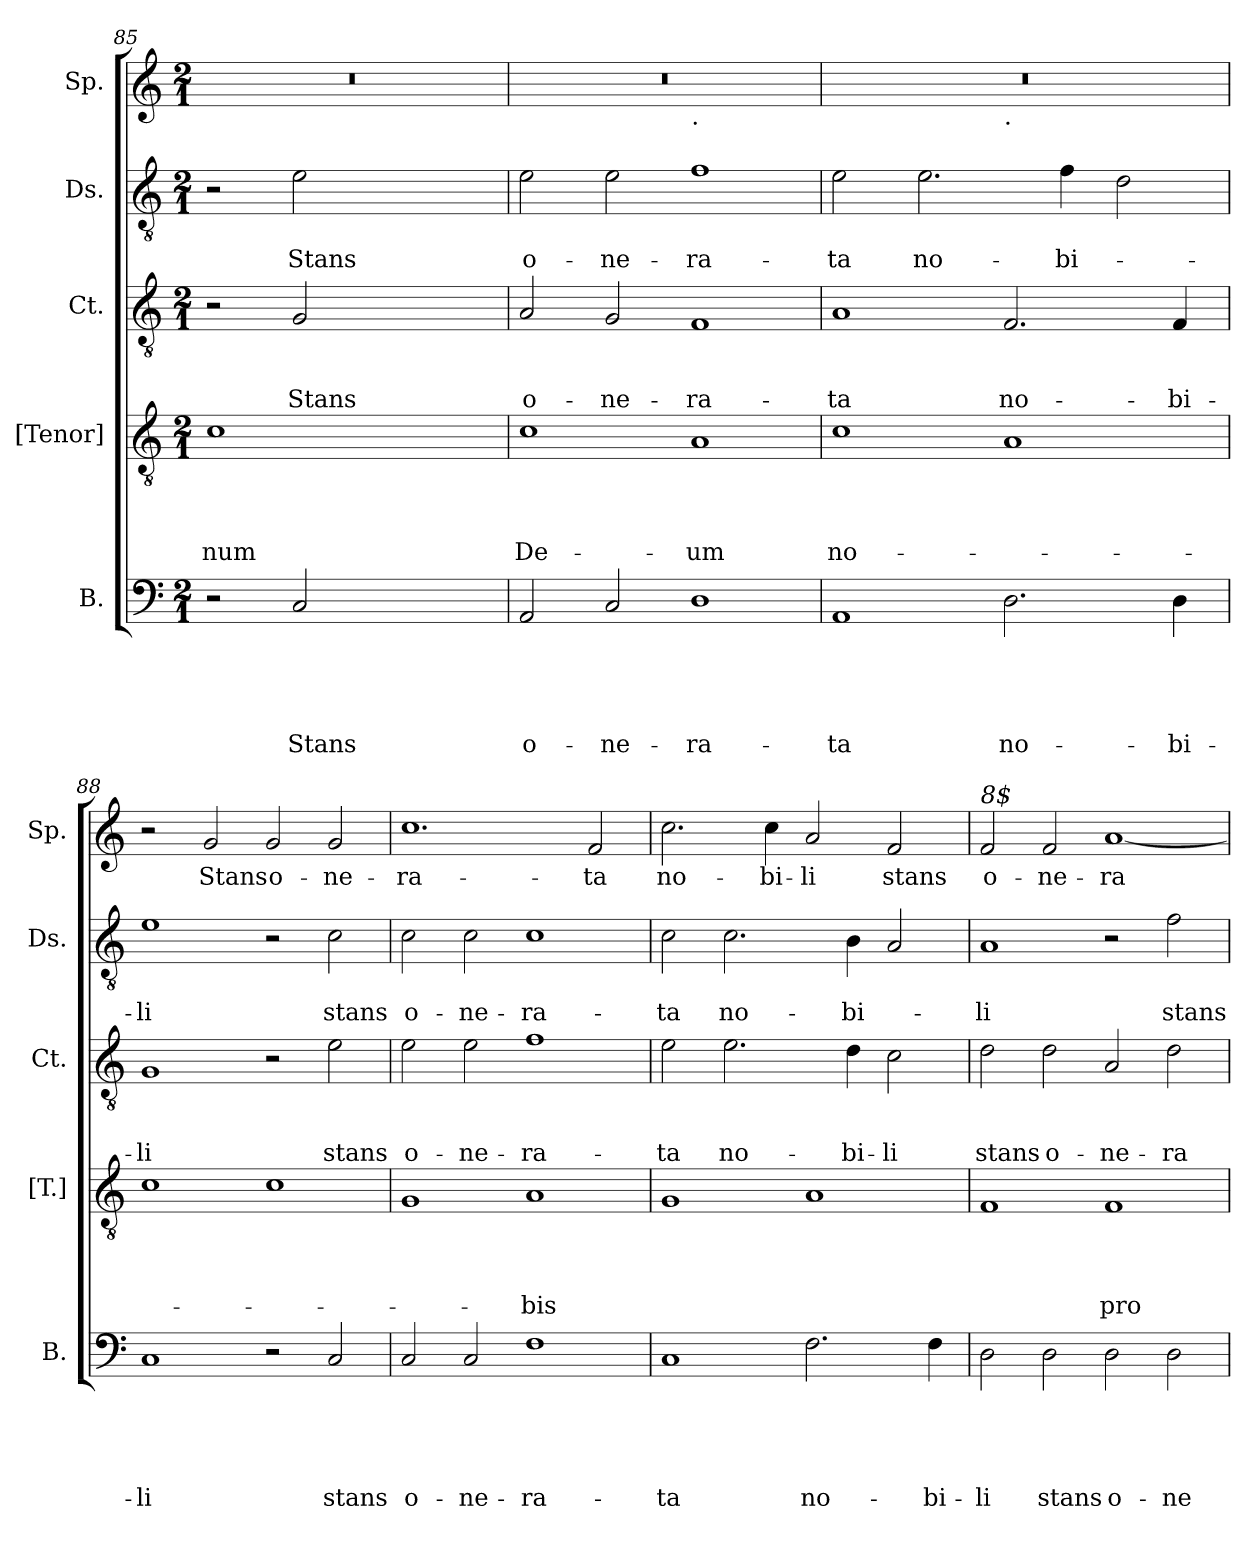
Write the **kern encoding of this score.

**kern	**text	**text	**text	**text	**text	**kern	**text	**text	**text	**text	**kern	**text	**text	**text	**kern	**text	**text	**kern	**text
*part5	*part5	*part5	*part5	*part5	*part5	*part4	*part4	*part4	*part4	*part4	*part3	*part3	*part3	*part3	*part2	*part2	*part2	*part1	*part1
*staff5	*staff5	*staff5	*staff5	*staff5	*staff5	*staff4	*staff4	*staff4	*staff4	*staff4	*staff3	*staff3	*staff3	*staff3	*staff2	*staff2	*staff2	*staff1	*staff1
*I"B.	*	*	*	*	*	*I"[Tenor]	*	*	*	*	*I"Ct.	*	*	*	*I"Ds.	*	*	*I"Sp.	*
*I'B.	*	*	*	*	*	*I'[T.]	*	*	*	*	*I'Ct.	*	*	*	*I'Ds.	*	*	*I'Sp.	*
!!LO:LB:g=z
*clefF4	*	*	*	*	*	*clefGv2	*	*	*	*	*clefGv2	*	*	*	*clefGv2	*	*	*clefG2	*
*k[]	*	*	*	*	*	*k[]	*	*	*	*	*k[]	*	*	*	*k[]	*	*	*k[]	*
*C:	*	*	*	*	*	*C:	*	*	*	*	*C:	*	*	*	*C:	*	*	*C:	*
*M2/1	*	*	*	*	*	*M2/1	*	*	*	*	*M2/1	*	*	*	*M2/1	*	*	*M2/1	*
=85	=85	=85	=85	=85	=85	=85	=85	=85	=85	=85	=85	=85	=85	=85	=85	=85	=85	=85	=85
!	!	!	!	!	!	!	!	!	!	!LO:LY:b	!	!	!	!	!	!	!	!	!
2r	.	.	.	.	.	1c	.	.	.	-num	2r	.	.	.	2r	.	.	0r	.
!	!	!	!	!	!LO:LY:b	!	!	!	!	!	!	!	!	!LO:LY:b	!	!	!LO:LY:b	!	!
2C/	.	.	.	.	Stans	.	.	.	.	.	2G/	.	.	Stans	2e\	.	Stans	.	.
1ryy	.	.	.	.	.	1ryy	.	.	.	.	1ryy	.	.	.	1ryy	.	.	.	.
=86	=86	=86	=86	=86	=86	=86	=86	=86	=86	=86	=86	=86	=86	=86	=86	=86	=86	=86	=86
!	!	!	!	!	!LO:LY:b	!	!	!	!	!LO:LY:b:rj	!	!	!	!LO:LY:b	!	!	!LO:LY:b	!	!
*	*	*	*	*	*	*	*	*	*	*	*	*	*	*	*	*	*	*^	*
2AA/	.	.	.	.	o-	1c	.	.	.	De-	2A/	.	.	o-	2e\	.	o-	0r	1ryy	.
!	!	!	!	!	!LO:LY:b	!	!	!	!	!	!	!	!	!LO:LY:b	!	!	!LO:LY:b	!	!	!
2C/	.	.	.	.	-ne-	.	.	.	.	.	2G/	.	.	-ne-	2e\	.	-ne-	.	.	.
!	!	!	!	!	!	!	!	!	!	!	!	!	!	!	!	!	!	!	!LO:TX:b:t=.	!
!	!	!	!	!	!LO:LY:b	!	!	!	!	!LO:LY:b	!	!	!	!LO:LY:b	!	!	!LO:LY:b	!	!	!
1D	.	.	.	.	-ra-	1A	.	.	.	-um	1F	.	.	-ra-	1f	.	-ra-	.	1ryy	.
=87	=87	=87	=87	=87	=87	=87	=87	=87	=87	=87	=87	=87	=87	=87	=87	=87	=87	=87	=87	=87
!	!	!	!	!	!LO:LY:b	!	!	!	!	!LO:LY:b	!	!	!	!LO:LY:b	!	!	!LO:LY:b	!	!	!
1AA	.	.	.	.	-ta	1c	.	.	.	no-	1A	.	.	-ta	2e\	.	-ta	0r	1ryy	.
!	!	!	!	!	!	!	!	!	!	!	!	!	!	!	!	!	!LO:LY:b	!	!	!
.	.	.	.	.	.	.	.	.	.	.	.	.	.	.	2.e\	.	no-	.	.	.
!	!	!	!	!	!	!	!	!	!	!	!	!	!	!	!	!	!	!	!LO:TX:b:t=.	!
!	!	!	!	!	!LO:LY:b	!	!	!	!	!	!	!	!	!LO:LY:b	!	!	!	!	!	!
2.D\	.	.	.	.	no-	1A	.	.	.	.	2.F/	.	.	no-	.	.	.	.	1ryy	.
!	!	!	!	!	!	!	!	!	!	!	!	!	!	!	!	!	!LO:LY:b	!	!	!
.	.	.	.	.	.	.	.	.	.	.	.	.	.	.	4f\	.	-bi-	.	.	.
.	.	.	.	.	.	.	.	.	.	.	.	.	.	.	2d\	.	.	.	.	.
!	!	!	!	!	!LO:LY:b	!	!	!	!	!	!	!	!	!LO:LY:b	!	!	!	!	!	!
4D\	.	.	.	.	-bi-	.	.	.	.	.	4F/	.	.	-bi-	.	.	.	.	.	.
=88	=88	=88	=88	=88	=88	=88	=88	=88	=88	=88	=88	=88	=88	=88	=88	=88	=88	=88	=88	=88
!	!	!	!	!	!LO:LY:b:rj	!	!	!	!	!	!	!	!	!LO:LY:b:rj	!	!	!LO:LY:b:rj	!	!	!
*	*	*	*	*	*	*	*	*	*	*	*	*	*	*	*	*	*	*v	*v	*
1C	.	.	.	.	-li	1c	.	.	.	.	1G	.	.	-li	1e	.	-li	2r	.
!	!	!	!	!	!	!	!	!	!	!	!	!	!	!	!	!	!	!	!LO:LY:b
.	.	.	.	.	.	.	.	.	.	.	.	.	.	.	.	.	.	2g/	Stans
!	!	!	!	!	!	!	!	!	!	!	!	!	!	!	!	!	!	!	!LO:LY:b
2r	.	.	.	.	.	1c	.	.	.	.	2r	.	.	.	2r	.	.	2g/	o-
!	!	!	!	!	!LO:LY:b	!	!	!	!	!	!	!	!	!LO:LY:b	!	!	!LO:LY:b	!	!LO:LY:b
2C/	.	.	.	.	stans	.	.	.	.	.	2e\	.	.	stans	2c\	.	stans	2g/	-ne-
=89	=89	=89	=89	=89	=89	=89	=89	=89	=89	=89	=89	=89	=89	=89	=89	=89	=89	=89	=89
!	!	!	!	!	!LO:LY:b	!	!	!	!	!	!	!	!	!LO:LY:b	!	!	!LO:LY:b	!	!LO:LY:b
2C/	.	.	.	.	o-	1G	.	.	.	.	2e\	.	.	o-	2c\	.	o-	1.cc	-ra-
!	!	!	!	!	!LO:LY:b	!	!	!	!	!	!	!	!	!LO:LY:b	!	!	!LO:LY:b	!	!
2C/	.	.	.	.	-ne-	.	.	.	.	.	2e\	.	.	-ne-	2c\	.	-ne-	.	.
!	!	!	!	!	!LO:LY:b	!	!	!	!	!LO:LY:b	!	!	!	!LO:LY:b	!	!	!LO:LY:b	!	!
1F	.	.	.	.	-ra-	1A	.	.	.	-bis	1f	.	.	-ra-	1c	.	-ra-	.	.
!	!	!	!	!	!	!	!	!	!	!	!	!	!	!	!	!	!	!	!LO:LY:b
.	.	.	.	.	.	.	.	.	.	.	.	.	.	.	.	.	.	2f/	-ta
=90	=90	=90	=90	=90	=90	=90	=90	=90	=90	=90	=90	=90	=90	=90	=90	=90	=90	=90	=90
!	!	!	!	!	!LO:LY:b	!	!	!	!	!	!	!	!	!LO:LY:b	!	!	!LO:LY:b	!	!LO:LY:b
1C	.	.	.	.	-ta	1G	.	.	.	.	2e\	.	.	-ta	2c\	.	-ta	2.cc\	no-
!	!	!	!	!	!	!	!	!	!	!	!	!	!	!LO:LY:b	!	!	!LO:LY:b	!	!
.	.	.	.	.	.	.	.	.	.	.	2.e\	.	.	no-	2.c\	.	no-	.	.
!	!	!	!	!	!	!	!	!	!	!	!	!	!	!	!	!	!	!	!LO:LY:b
.	.	.	.	.	.	.	.	.	.	.	.	.	.	.	.	.	.	4cc\	-bi-
!	!	!	!	!	!LO:LY:b	!	!	!	!	!	!	!	!	!	!	!	!	!	!LO:LY:b
2.F\	.	.	.	.	no-	1A	.	.	.	.	.	.	.	.	.	.	.	2a/	-li
!	!	!	!	!	!	!	!	!	!	!	!	!	!	!LO:LY:b	!	!	!LO:LY:b	!	!
.	.	.	.	.	.	.	.	.	.	.	4d\	.	.	-bi-	4B\	.	-bi-	.	.
!	!	!	!	!	!	!	!	!	!	!	!	!	!	!LO:LY:b	!	!	!	!	!LO:LY:b
.	.	.	.	.	.	.	.	.	.	.	2c\	.	.	-li	2A/	.	.	2f/	stans
!	!	!	!	!	!LO:LY:b	!	!	!	!	!	!	!	!	!	!	!	!	!	!
4F\	.	.	.	.	-bi-	.	.	.	.	.	.	.	.	.	.	.	.	.	.
!!LO:LB:g=z
=91	=91	=91	=91	=91	=91	=91	=91	=91	=91	=91	=91	=91	=91	=91	=91	=91	=91	=91	=91
!	!	!	!	!	!	!	!	!	!	!	!	!	!	!	!	!	!	!LO:TX:a:i:t=8$	!
!	!	!	!	!	!LO:LY:b	!	!	!	!	!	!	!	!	!LO:LY:b	!	!	!LO:LY:b:rj	!	!LO:LY:b
2D\	.	.	.	.	-li	1F	.	.	.	.	2d\	.	.	stans	1A	.	-li	2f/	o-
!	!	!	!	!	!LO:LY:b	!	!	!	!	!	!	!	!	!LO:LY:b	!	!	!	!	!LO:LY:b
2D\	.	.	.	.	stans	.	.	.	.	.	2d\	.	.	o-	.	.	.	2f/	-ne-
!	!	!	!	!	!LO:LY:b	!	!	!	!	!LO:LY:b	!	!	!	!LO:LY:b	!	!	!	!	!LO:LY:b
2D\	.	.	.	.	o-	1F	.	.	.	pro-	2A/	.	.	-ne-	2r	.	.	[<1a	-ra-
!	!	!	!	!	!LO:LY:b	!	!	!	!	!	!	!	!	!LO:LY:b	!	!	!LO:LY:b	!	!
2D\	.	.	.	.	-ne-	.	.	.	.	.	2d\	.	.	-ra-	2f\	.	stans	.	.
=	=	=	=	=	=	=	=	=	=	=	=	=	=	=	=	=	=	=	=
*-	*-	*-	*-	*-	*-	*-	*-	*-	*-	*-	*-	*-	*-	*-	*-	*-	*-	*-	*-
